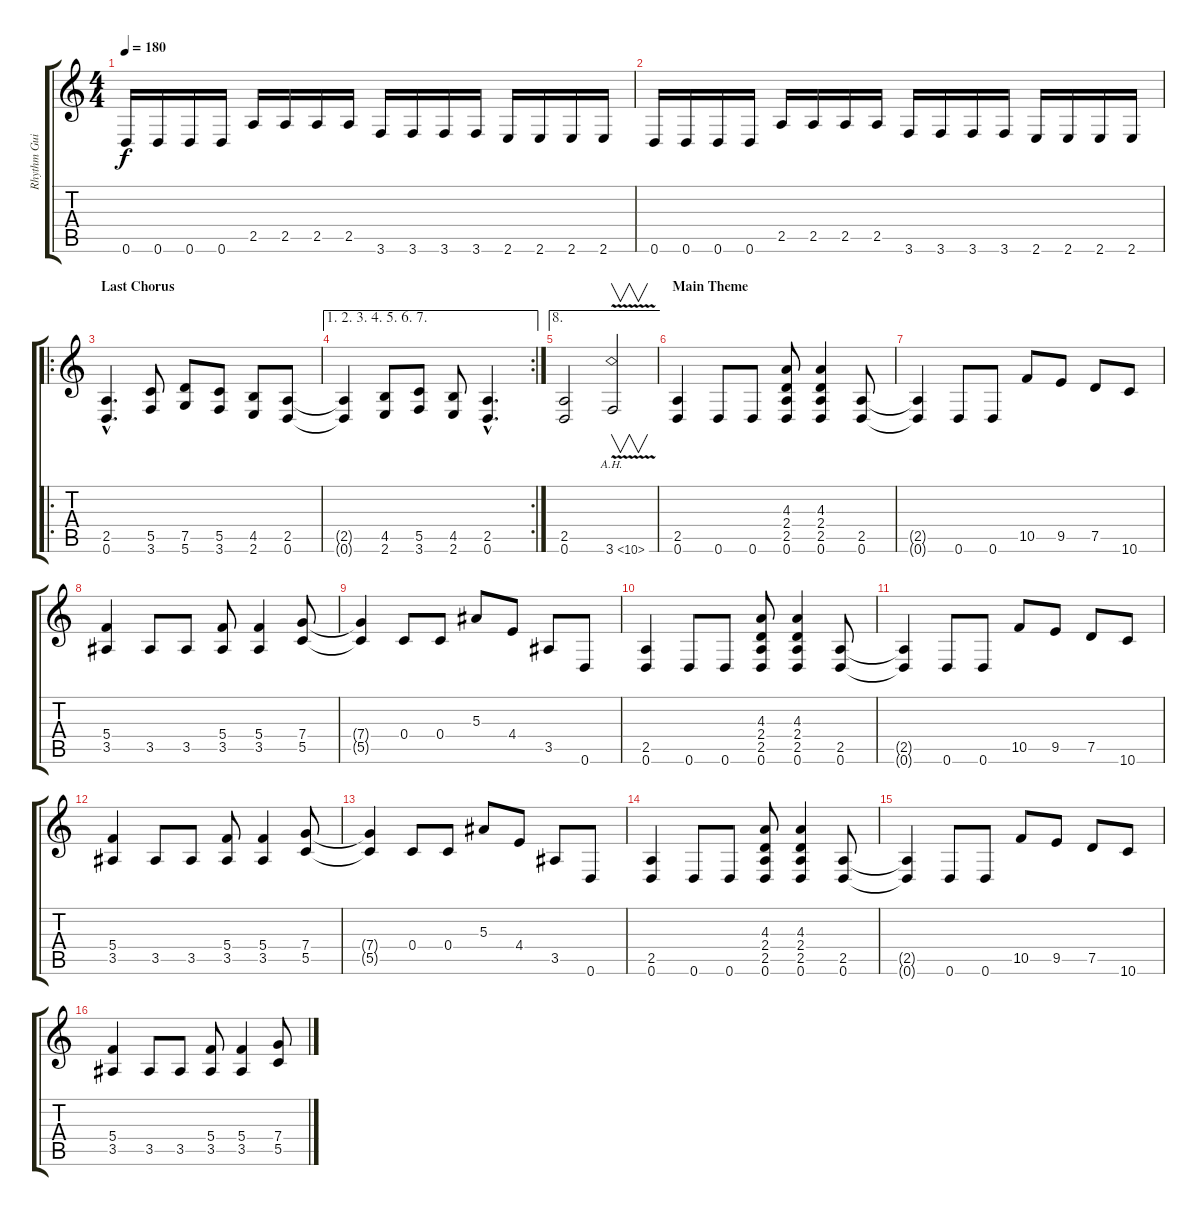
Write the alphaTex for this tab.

\track ("Rhythm Guitar 2" "Rhythm Gui") {instrument distortionguitar}
\staff {score tabs}
\tuning (D4 A3 F3 C3 G2 D2) {hide}
\ts (4 4)
\tempo 180
\clef g2
\ks c
0.6.16{dy f} 0.6.16 0.6.16 0.6.16 2.5.16 2.5.16 2.5.16 2.5.16 3.6.16 3.6.16 3.6.16 3.6.16 2.6.16 2.6.16 2.6.16 2.6.16 |
0.6.16 0.6.16 0.6.16 0.6.16 2.5.16 2.5.16 2.5.16 2.5.16 3.6.16 3.6.16 3.6.16 3.6.16 2.6.16 2.6.16 2.6.16 2.6.16 |
\ro
\section ("" "Last Chorus")
(2.5{hac} 0.6{hac}).4{d} (5.5 3.6).8 (7.5 5.6).8 (5.5 3.6).8 (4.5 2.6).8 (2.5 0.6).8 |
\ae (1 2 3 4 5 6 7)
\rc 2
(2.5{t} 0.6{t}).4 (4.5 2.6).8 (5.5 3.6).8 (4.5 2.6).8 (2.5{hac} 0.6{hac}).4{d} |
\ae 8
(2.5 0.6).2 3.6{ah 7 v}.2{v instrument guitarharmonics} |
\section ("" "Main Theme")
(2.5 0.6).4{instrument distortionguitar} 0.6.8 0.6.8 (4.3 2.4 2.5 0.6).8 (4.3 2.4 2.5 0.6).4 (2.5 0.6).8 |
(2.5{t} 0.6{t}).4 0.6.8 0.6.8 10.5.8 9.5.8 7.5.8 10.6.8 |
(5.4 3.5).4 3.5.8 3.5.8 (5.4 3.5).8 (5.4 3.5).4 (7.4 5.5).8 |
(7.4{t} 5.5{t}).4 0.4.8 0.4.8 5.3.8 4.4.8 3.5.8 0.6.8 |
(2.5 0.6).4 0.6.8 0.6.8 (4.3 2.4 2.5 0.6).8 (4.3 2.4 2.5 0.6).4 (2.5 0.6).8 |
(2.5{t} 0.6{t}).4 0.6.8 0.6.8 10.5.8 9.5.8 7.5.8 10.6.8 |
(5.4 3.5).4 3.5.8 3.5.8 (5.4 3.5).8 (5.4 3.5).4 (7.4 5.5).8 |
(7.4{t} 5.5{t}).4 0.4.8 0.4.8 5.3.8 4.4.8 3.5.8 0.6.8 |
(2.5 0.6).4{instrument distortionguitar} 0.6.8 0.6.8 (4.3 2.4 2.5 0.6).8 (4.3 2.4 2.5 0.6).4 (2.5 0.6).8 |
(2.5{t} 0.6{t}).4 0.6.8 0.6.8 10.5.8 9.5.8 7.5.8 10.6.8 |
(5.4 3.5).4 3.5.8 3.5.8 (5.4 3.5).8 (5.4 3.5).4 (7.4 5.5).8
